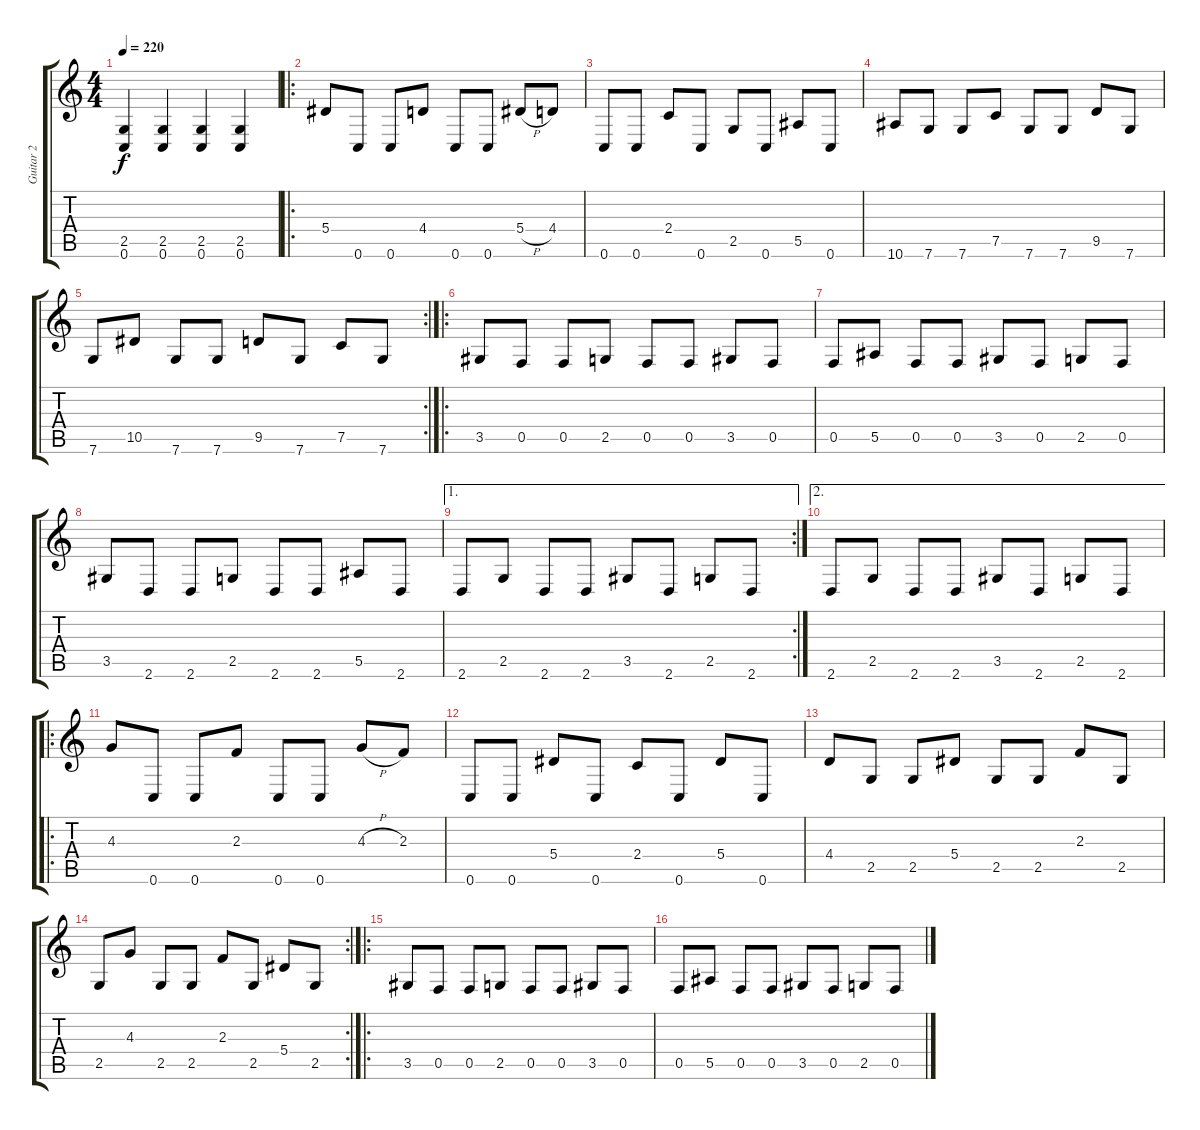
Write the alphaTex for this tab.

\track ("Guitar 2" "Guitar 2") {instrument distortionguitar}
\staff {score tabs}
\tuning (C4 G3 Eb3 Bb2 F2 C2) {hide}
\ts (4 4)
\tempo 220
\clef g2
\ks c
(2.5 0.6).4{dy f instrument distortionguitar} (2.5 0.6).4 (2.5 0.6).4 (2.5 0.6).4 |
\ro
5.4.8 0.6.8 0.6.8 4.4.8 0.6.8 0.6.8 5.4{h}.8 4.4.8 |
0.6.8 0.6.8 2.4.8 0.6.8 2.5.8 0.6.8 5.5.8 0.6.8 |
10.6.8 7.6.8 7.6.8 7.5.8 7.6.8 7.6.8 9.5.8 7.6.8 |
\rc 2
7.6.8 10.5.8 7.6.8 7.6.8 9.5.8 7.6.8 7.5.8 7.6.8 |
\ro
3.5.8 0.5.8 0.5.8 2.5.8 0.5.8 0.5.8 3.5.8 0.5.8 |
0.5.8 5.5.8 0.5.8 0.5.8 3.5.8 0.5.8 2.5.8 0.5.8 |
3.5.8 2.6.8 2.6.8 2.5.8 2.6.8 2.6.8 5.5.8 2.6.8 |
\ae 1
\rc 2
2.6.8 2.5.8 2.6.8 2.6.8 3.5.8 2.6.8 2.5.8 2.6.8 |
\ae 2
2.6.8 2.5.8 2.6.8 2.6.8 3.5.8 2.6.8 2.5.8 2.6.8 |
\ro
4.3.8 0.6.8 0.6.8 2.3.8 0.6.8 0.6.8 4.3{h}.8 2.3.8 |
0.6.8 0.6.8 5.4.8 0.6.8 2.4.8 0.6.8 5.4.8 0.6.8 |
4.4.8 2.5.8 2.5.8 5.4.8 2.5.8 2.5.8 2.3.8 2.5.8 |
\rc 2
2.5.8 4.3.8 2.5.8 2.5.8 2.3.8 2.5.8 5.4.8 2.5.8 |
\ro
3.5.8 0.5.8 0.5.8 2.5.8 0.5.8 0.5.8 3.5.8 0.5.8 |
0.5.8 5.5.8 0.5.8 0.5.8 3.5.8 0.5.8 2.5.8 0.5.8
